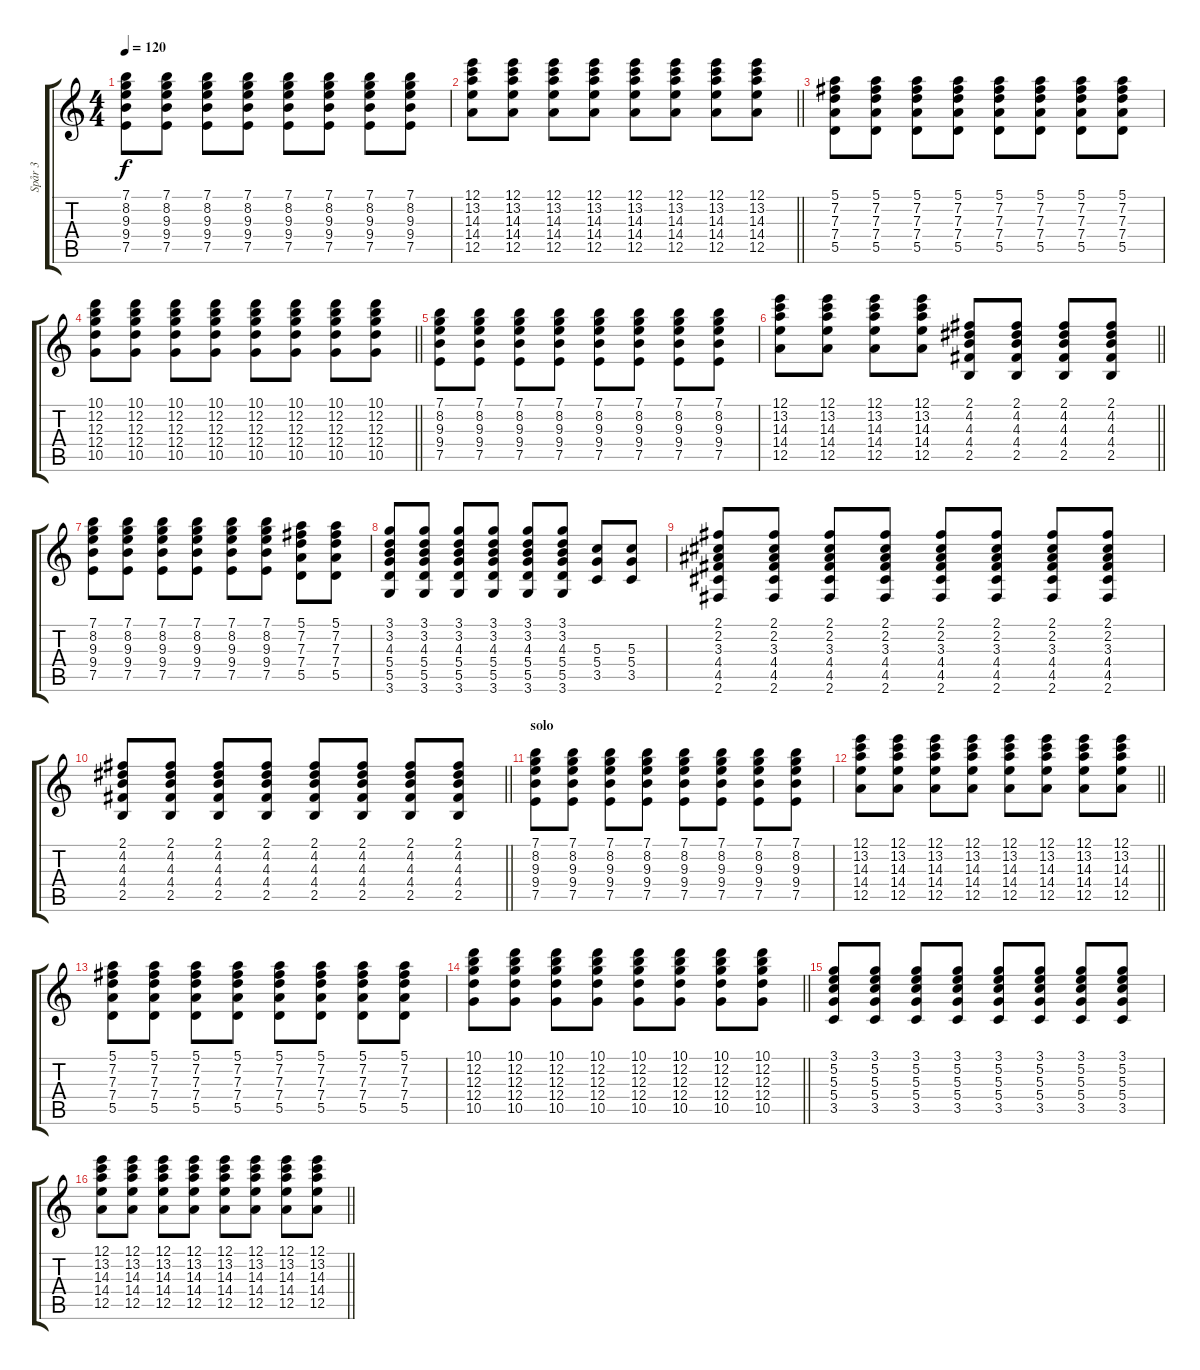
\track ("Spår 3" "Spår 3") {instrument acousticguitarsteel}
\staff {score tabs}
\tuning (E4 B3 G3 D3 A2 E2) {hide}
\ts (4 4)
\tempo 120
\clef g2
\ks c
(7.1 8.2 9.3 9.4 7.5).8{dy f} (7.1 8.2 9.3 9.4 7.5).8 (7.1 8.2 9.3 9.4 7.5).8 (7.1 8.2 9.3 9.4 7.5).8 (7.1 8.2 9.3 9.4 7.5).8 (7.1 8.2 9.3 9.4 7.5).8 (7.1 8.2 9.3 9.4 7.5).8 (7.1 8.2 9.3 9.4 7.5).8 |
\barLineRight lightlight
(12.1 13.2 14.3 14.4 12.5).8 (12.1 13.2 14.3 14.4 12.5).8 (12.1 13.2 14.3 14.4 12.5).8 (12.1 13.2 14.3 14.4 12.5).8 (12.1 13.2 14.3 14.4 12.5).8 (12.1 13.2 14.3 14.4 12.5).8 (12.1 13.2 14.3 14.4 12.5).8 (12.1 13.2 14.3 14.4 12.5).8 |
(5.1 7.2 7.3 7.4 5.5).8 (5.1 7.2 7.3 7.4 5.5).8 (5.1 7.2 7.3 7.4 5.5).8 (5.1 7.2 7.3 7.4 5.5).8 (5.1 7.2 7.3 7.4 5.5).8 (5.1 7.2 7.3 7.4 5.5).8 (5.1 7.2 7.3 7.4 5.5).8 (5.1 7.2 7.3 7.4 5.5).8 |
\barLineRight lightlight
(10.1 12.2 12.3 12.4 10.5).8 (10.1 12.2 12.3 12.4 10.5).8 (10.1 12.2 12.3 12.4 10.5).8 (10.1 12.2 12.3 12.4 10.5).8 (10.1 12.2 12.3 12.4 10.5).8 (10.1 12.2 12.3 12.4 10.5).8 (10.1 12.2 12.3 12.4 10.5).8 (10.1 12.2 12.3 12.4 10.5).8 |
(7.1 8.2 9.3 9.4 7.5).8 (7.1 8.2 9.3 9.4 7.5).8 (7.1 8.2 9.3 9.4 7.5).8 (7.1 8.2 9.3 9.4 7.5).8 (7.1 8.2 9.3 9.4 7.5).8 (7.1 8.2 9.3 9.4 7.5).8 (7.1 8.2 9.3 9.4 7.5).8 (7.1 8.2 9.3 9.4 7.5).8 |
\barLineRight lightlight
(12.1 13.2 14.3 14.4 12.5).8 (12.1 13.2 14.3 14.4 12.5).8 (12.1 13.2 14.3 14.4 12.5).8 (12.1 13.2 14.3 14.4 12.5).8 (2.1 4.2 4.3 4.4 2.5).8 (2.1 4.2 4.3 4.4 2.5).8 (2.1 4.2 4.3 4.4 2.5).8 (2.1 4.2 4.3 4.4 2.5).8 |
(7.1 8.2 9.3 9.4 7.5).8 (7.1 8.2 9.3 9.4 7.5).8 (7.1 8.2 9.3 9.4 7.5).8 (7.1 8.2 9.3 9.4 7.5).8 (7.1 8.2 9.3 9.4 7.5).8 (7.1 8.2 9.3 9.4 7.5).8 (5.1 7.2 7.3 7.4 5.5).8 (5.1 7.2 7.3 7.4 5.5).8 |
(3.1 3.2 4.3 5.4 5.5 3.6).8 (3.1 3.2 4.3 5.4 5.5 3.6).8 (3.1 3.2 4.3 5.4 5.5 3.6).8 (3.1 3.2 4.3 5.4 5.5 3.6).8 (3.1 3.2 4.3 5.4 5.5 3.6).8 (3.1 3.2 4.3 5.4 5.5 3.6).8 (5.3 5.4 3.5).8 (5.3 5.4 3.5).8 |
(2.1 2.2 3.3 4.4 4.5 2.6).8 (2.1 2.2 3.3 4.4 4.5 2.6).8 (2.1 2.2 3.3 4.4 4.5 2.6).8 (2.1 2.2 3.3 4.4 4.5 2.6).8 (2.1 2.2 3.3 4.4 4.5 2.6).8 (2.1 2.2 3.3 4.4 4.5 2.6).8 (2.1 2.2 3.3 4.4 4.5 2.6).8 (2.1 2.2 3.3 4.4 4.5 2.6).8 |
\barLineRight lightlight
(2.1 4.2 4.3 4.4 2.5).8 (2.1 4.2 4.3 4.4 2.5).8 (2.1 4.2 4.3 4.4 2.5).8 (2.1 4.2 4.3 4.4 2.5).8 (2.1 4.2 4.3 4.4 2.5).8 (2.1 4.2 4.3 4.4 2.5).8 (2.1 4.2 4.3 4.4 2.5).8 (2.1 4.2 4.3 4.4 2.5).8 |
\section ("" "solo")
(7.1 8.2 9.3 9.4 7.5).8 (7.1 8.2 9.3 9.4 7.5).8 (7.1 8.2 9.3 9.4 7.5).8 (7.1 8.2 9.3 9.4 7.5).8 (7.1 8.2 9.3 9.4 7.5).8 (7.1 8.2 9.3 9.4 7.5).8 (7.1 8.2 9.3 9.4 7.5).8 (7.1 8.2 9.3 9.4 7.5).8 |
\barLineRight lightlight
(12.1 13.2 14.3 14.4 12.5).8 (12.1 13.2 14.3 14.4 12.5).8 (12.1 13.2 14.3 14.4 12.5).8 (12.1 13.2 14.3 14.4 12.5).8 (12.1 13.2 14.3 14.4 12.5).8 (12.1 13.2 14.3 14.4 12.5).8 (12.1 13.2 14.3 14.4 12.5).8 (12.1 13.2 14.3 14.4 12.5).8 |
(5.1 7.2 7.3 7.4 5.5).8 (5.1 7.2 7.3 7.4 5.5).8 (5.1 7.2 7.3 7.4 5.5).8 (5.1 7.2 7.3 7.4 5.5).8 (5.1 7.2 7.3 7.4 5.5).8 (5.1 7.2 7.3 7.4 5.5).8 (5.1 7.2 7.3 7.4 5.5).8 (5.1 7.2 7.3 7.4 5.5).8 |
\barLineRight lightlight
(10.1 12.2 12.3 12.4 10.5).8 (10.1 12.2 12.3 12.4 10.5).8 (10.1 12.2 12.3 12.4 10.5).8 (10.1 12.2 12.3 12.4 10.5).8 (10.1 12.2 12.3 12.4 10.5).8 (10.1 12.2 12.3 12.4 10.5).8 (10.1 12.2 12.3 12.4 10.5).8 (10.1 12.2 12.3 12.4 10.5).8 |
(3.1 5.2 5.3 5.4 3.5).8 (3.1 5.2 5.3 5.4 3.5).8 (3.1 5.2 5.3 5.4 3.5).8 (3.1 5.2 5.3 5.4 3.5).8 (3.1 5.2 5.3 5.4 3.5).8 (3.1 5.2 5.3 5.4 3.5).8 (3.1 5.2 5.3 5.4 3.5).8 (3.1 5.2 5.3 5.4 3.5).8 |
\barLineRight lightlight
(12.1 13.2 14.3 14.4 12.5).8 (12.1 13.2 14.3 14.4 12.5).8 (12.1 13.2 14.3 14.4 12.5).8 (12.1 13.2 14.3 14.4 12.5).8 (12.1 13.2 14.3 14.4 12.5).8 (12.1 13.2 14.3 14.4 12.5).8 (12.1 13.2 14.3 14.4 12.5).8 (12.1 13.2 14.3 14.4 12.5).8
